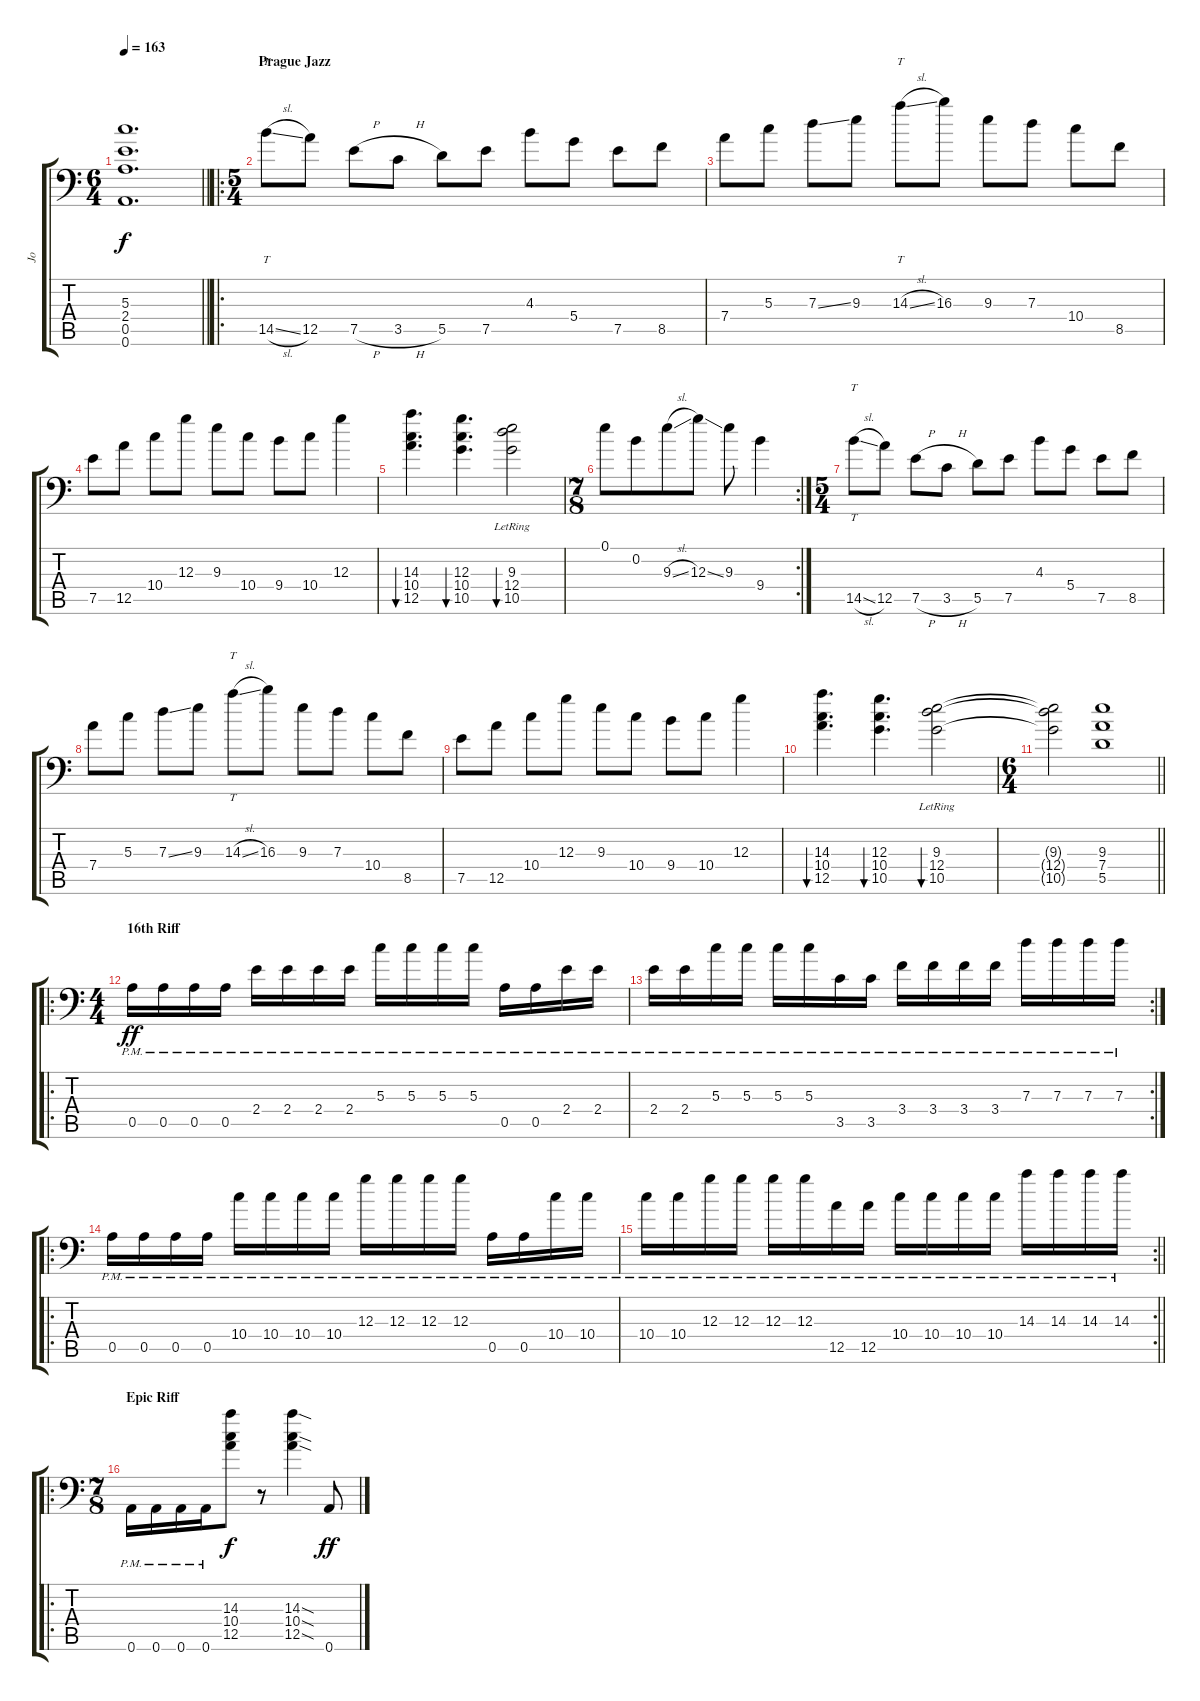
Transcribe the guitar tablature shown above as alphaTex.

\track ("Jo" "Jo") {instrument distortionguitar}
\staff {score tabs}
\tuning (E4 B3 G3 D3 A2 A1) {hide}
\ts (6 4)
\tempo 163
\clef f4
\barLineRight lightlight
\ks c
(5.3{t} 2.4{t} 0.5{t} 0.6{t}).1{d dy f} |
\ro
\ts (5 4)
\section ("" "Prague Jazz")
14.5{sl}.8{tt instrument electricguitarclean} 12.5.8 7.5{h}.8 3.5{h}.8 5.5.8 7.5.8 4.3.8 5.4.8 7.5.8 8.5.8 |
7.4.8 5.3.8 7.3{ss}.8 9.3.8 14.3{sl}.8{tt} 16.3.8 9.3.8 7.3.8 10.4.8 8.5.8 |
7.5.8 12.5.8 10.4.8 12.3.8 9.3.8 10.4.8 9.4.8 10.4.8 12.3.4 |
(14.3 10.4 12.5).4{d bu 120} (12.3 10.4 10.5).4{d bu 120} (9.3{lr} 12.4{lr} 10.5{lr}).2{bu 120} |
\rc 2
\ts (7 8)
0.1.8 0.2.8 9.3{sl}.8 12.3{ss}.8 9.3.8 9.4.4 |
\ts (5 4)
14.5{sl}.8{tt} 12.5.8 7.5{h}.8 3.5{h}.8 5.5.8 7.5.8 4.3.8 5.4.8 7.5.8 8.5.8 |
7.4.8 5.3.8 7.3{ss}.8 9.3.8 14.3{sl}.8{tt} 16.3.8 9.3.8 7.3.8 10.4.8 8.5.8 |
7.5.8 12.5.8 10.4.8 12.3.8 9.3.8 10.4.8 9.4.8 10.4.8 12.3.4 |
(14.3 10.4 12.5).4{d bu 120} (12.3 10.4 10.5).4{d bu 120} (9.3{lr} 12.4{lr} 10.5{lr}).2{bu 120} |
\ts (6 4)
\barLineRight lightlight
(9.3{t} 12.4{t} 10.5{t}).2 (9.3 7.4 5.5).1 |
\ro
\ts (4 4)
\section ("" "16th Riff")
0.5{pm}.16{dy ff instrument distortionguitar} 0.5{pm}.16 0.5{pm}.16 0.5{pm}.16 2.4{pm}.16 2.4{pm}.16 2.4{pm}.16 2.4{pm}.16 5.3{pm}.16 5.3{pm}.16 5.3{pm}.16 5.3{pm}.16 0.5{pm}.16 0.5{pm}.16 2.4{pm}.16 2.4{pm}.16 |
\rc 2
2.4{pm}.16 2.4{pm}.16 5.3{pm}.16 5.3{pm}.16 5.3{pm}.16 5.3{pm}.16 3.5{pm}.16 3.5{pm}.16 3.4{pm}.16 3.4{pm}.16 3.4{pm}.16 3.4{pm}.16 7.3{pm}.16 7.3{pm}.16 7.3{pm}.16 7.3{pm}.16 |
\ro
0.5{pm}.16 0.5{pm}.16 0.5{pm}.16 0.5{pm}.16 10.4{pm}.16 10.4{pm}.16 10.4{pm}.16 10.4{pm}.16 12.3{pm}.16 12.3{pm}.16 12.3{pm}.16 12.3{pm}.16 0.5{pm}.16 0.5{pm}.16 10.4{pm}.16 10.4{pm}.16 |
\rc 2
\barLineRight lightlight
10.4{pm}.16 10.4{pm}.16 12.3{pm}.16 12.3{pm}.16 12.3{pm}.16 12.3{pm}.16 12.5{pm}.16 12.5{pm}.16 10.4{pm}.16 10.4{pm}.16 10.4{pm}.16 10.4{pm}.16 14.3{pm}.16 14.3{pm}.16 14.3{pm}.16 14.3{pm}.16 |
\ro
\ts (7 8)
\section ("" "Epic Riff")
0.6{pm}.16 0.6{pm}.16 0.6{pm}.16 0.6{pm}.16 (14.3 10.4 12.5).8{dy f} r.8 (14.3{sod} 10.4{sod} 12.5{sod}).4 0.6.8{dy ff}
